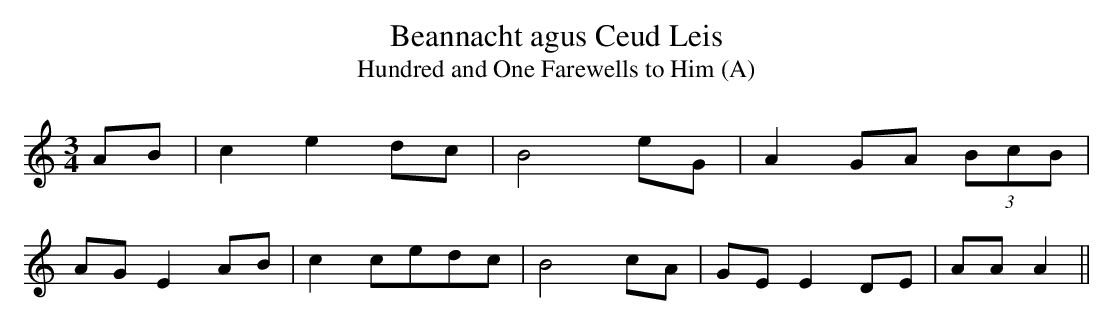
X:1
T:Beannacht agus Ceud Leis
T:Hundred and One Farewells to Him (A)
M:3/4
L:1/8
K:Amin
AB|c2e2dc|B4 eG|A2 GA (3BcB|
AG E2 AB|c2 cedc|B4 cA|GE E2 DE|AA A2||
